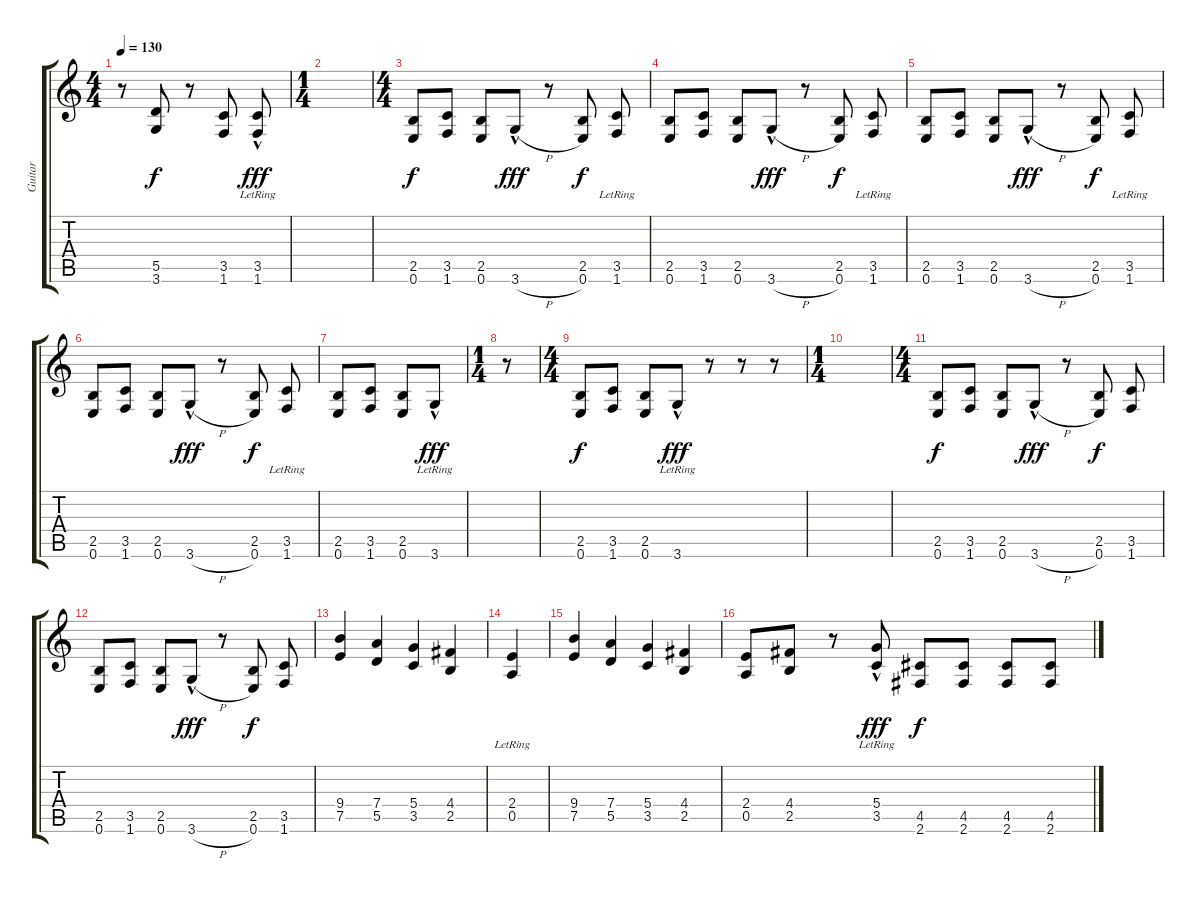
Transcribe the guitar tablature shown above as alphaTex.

\track ("Guitar" "Guitar") {instrument distortionguitar}
\staff {score tabs}
\tuning (E4 B3 G3 D3 A2 E2) {hide}
\ts (4 4)
\tempo 130
\clef g2
\ks c
r.8{dy f} (5.5 3.6).8 r.8 (3.5 1.6).8 (3.5{hac lr} 1.6{hac lr}).8{dy fff} |
\ts (1 4)
|
\ts (4 4)
(2.5 0.6).8{dy f} (3.5 1.6).8 (2.5 0.6).8 3.6{h hac}.8{dy fff} r.8 (2.5 0.6).8{dy f} (3.5{lr} 1.6{lr}).8 |
(2.5 0.6).8 (3.5 1.6).8 (2.5 0.6).8 3.6{h hac}.8{dy fff} r.8 (2.5 0.6).8{dy f} (3.5{lr} 1.6{lr}).8 |
(2.5 0.6).8 (3.5 1.6).8 (2.5 0.6).8 3.6{h hac}.8{dy fff} r.8 (2.5 0.6).8{dy f} (3.5{lr} 1.6{lr}).8 |
(2.5 0.6).8 (3.5 1.6).8 (2.5 0.6).8 3.6{h hac}.8{dy fff} r.8 (2.5 0.6).8{dy f} (3.5{lr} 1.6{lr}).8 |
(2.5 0.6).8 (3.5 1.6).8 (2.5 0.6).8 3.6{hac lr}.8{dy fff} |
\ts (1 4)
r.8 |
\ts (4 4)
(2.5 0.6).8{dy f} (3.5 1.6).8 (2.5 0.6).8 3.6{hac lr}.8{dy fff} r.8 r.8 r.8 |
\ts (1 4)
|
\ts (4 4)
(2.5 0.6).8{dy f} (3.5 1.6).8 (2.5 0.6).8 3.6{h hac}.8{dy fff} r.8 (2.5 0.6).8{dy f} (3.5 1.6).8 |
(2.5 0.6).8 (3.5 1.6).8 (2.5 0.6).8 3.6{h hac}.8{dy fff} r.8 (2.5 0.6).8{dy f} (3.5 1.6).8 |
(9.4 7.5).4 (7.4 5.5).4 (5.4 3.5).4 (4.4 2.5).4 |
(2.4{lr} 0.5{lr}).4 |
(9.4 7.5).4 (7.4 5.5).4 (5.4 3.5).4 (4.4 2.5).4 |
(2.4 0.5).8 (4.4 2.5).8 r.8 (5.4{hac lr} 3.5{hac lr}).8{dy fff} (4.5 2.6).8{dy f} (4.5 2.6).8 (4.5 2.6).8 (4.5 2.6).8
